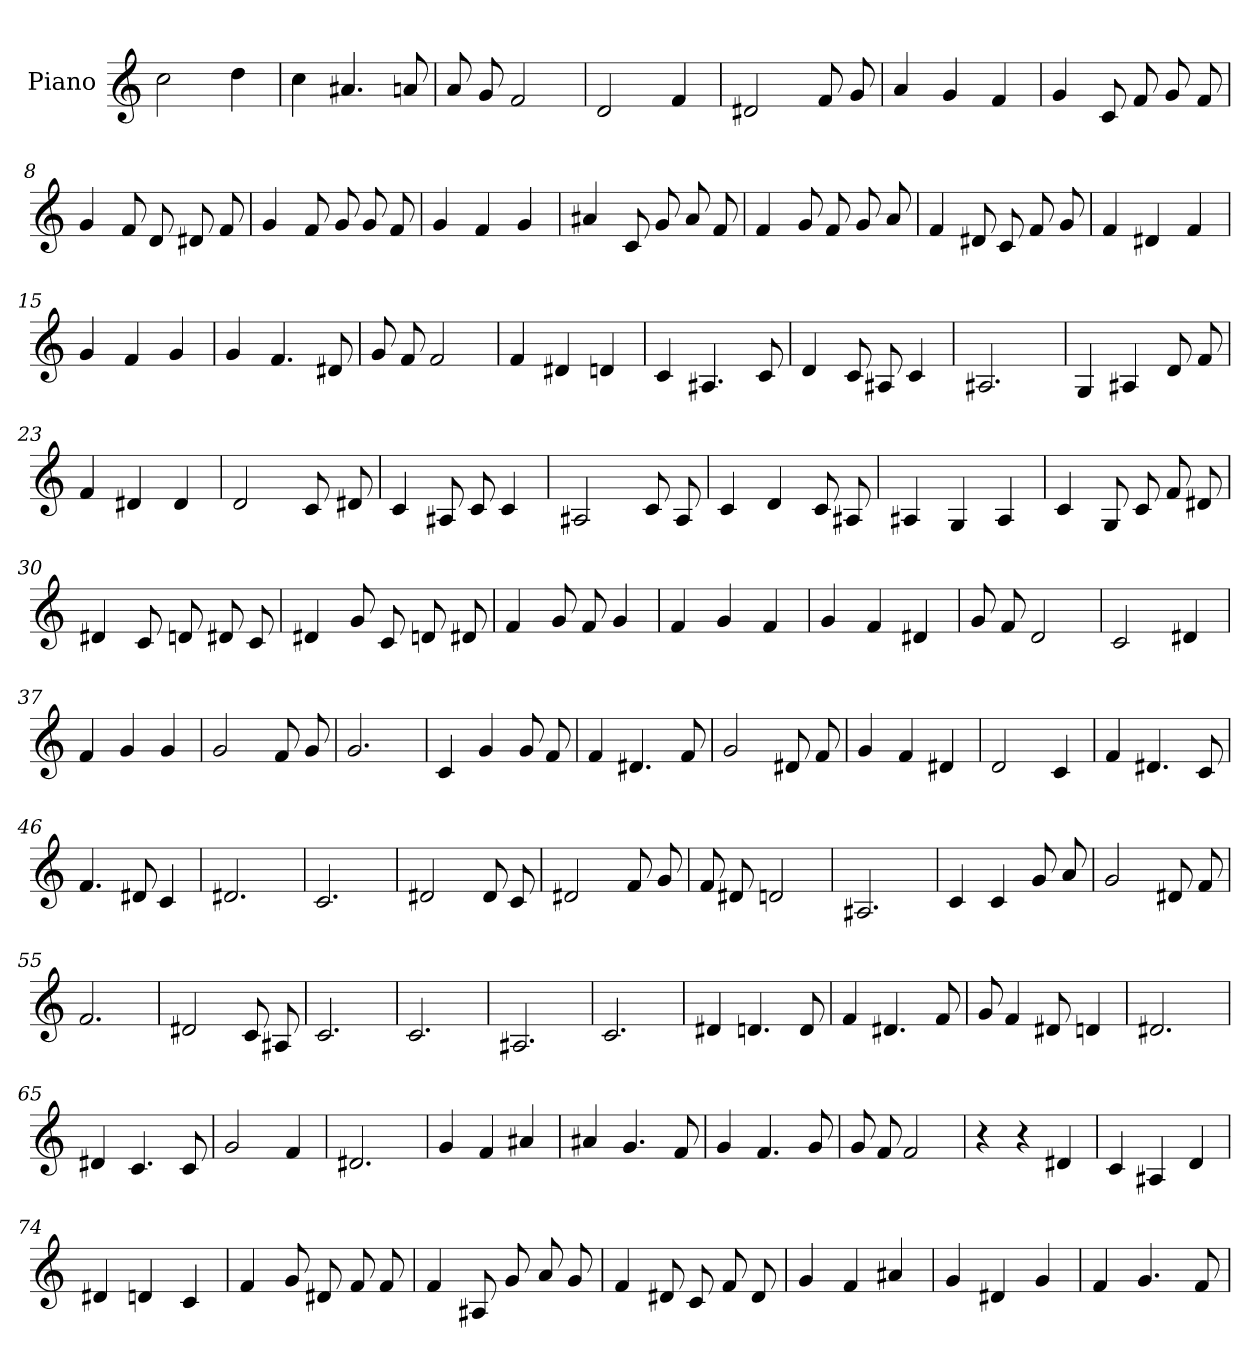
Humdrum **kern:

**kern
*part1
*staff1
*I"Piano
*I'Pno.
=1
2cc
4dd
=2
4cc
4.a#
8a
=3
8a
8g
2f
=4
2d
4f
=5
2d#
8f
8g
=6
4a
4g
4f
=7
4g
8c
8f
8g
8f
=8
4g
8f
8d
8d#
8f
=9
4g
8f
8g
8g
8f
=10
4g
4f
4g
=11
4a#
8c
8g
8a#
8f
=12
4f
8g
8f
8g
8a
=13
4f
8d#
8c
8f
8g
=14
4f
4d#
4f
=15
4g
4f
4g
=16
4g
4.f
8d#
=17
8g
8f
2f
=18
4f
4d#
4d
=19
4c
4.A#
8c
=20
4d
8c
8A#
4c
=21
2.A#
=22
4G
4A#
8d
8f
=23
4f
4d#
4d#
=24
2d
8c
8d#
=25
4c
8A#
8c
4c
=26
2A#
8c
8A#
=27
4c
4d
8c
8A#
=28
4A#
4G
4A#
=29
4c
8G
8c
8f
8d#
=30
4d#
8c
8d
8d#
8c
=31
4d#
8g
8c
8d
8d#
=32
4f
8g
8f
4g
=33
4f
4g
4f
=34
4g
4f
4d#
=35
8g
8f
2d
=36
2c
4d#
=37
4f
4g
4g
=38
2g
8f
8g
=39
2.g
=40
4c
4g
8g
8f
=41
4f
4.d#
8f
=42
2g
8d#
8f
=43
4g
4f
4d#
=44
2d
4c
=45
4f
4.d#
8c
=46
4.f
8d#
4c
=47
2.d#
=48
2.c
=49
2d#
8d#
8c
=50
2d#
8f
8g
=51
8f
8d#
2d
=52
2.A#
=53
4c
4c
8g
8a
=54
2g
8d#
8f
=55
2.f
=56
2d#
8c
8A#
=57
2.c
=58
2.c
=59
2.A#
=60
2.c
=61
4d#
4.d
8d
=62
4f
4.d#
8f
=63
8g
4f
8d#
4d
=64
2.d#
=65
4d#
4.c
8c
=66
2g
4f
=67
2.d#
=68
4g
4f
4a#
=69
4a#
4.g
8f
=70
4g
4.f
8g
=71
8g
8f
2f
=72
4r
4r
4d#
=73
4c
4A#
4d
=74
4d#
4d
4c
=75
4f
8g
8d#
8f
8f
=76
4f
8A#
8g
8a
8g
=77
4f
8d#
8c
8f
8d#
=78
4g
4f
4a#
=79
4g
4d#
4g
=80
4f
4.g
8f
=
*-
